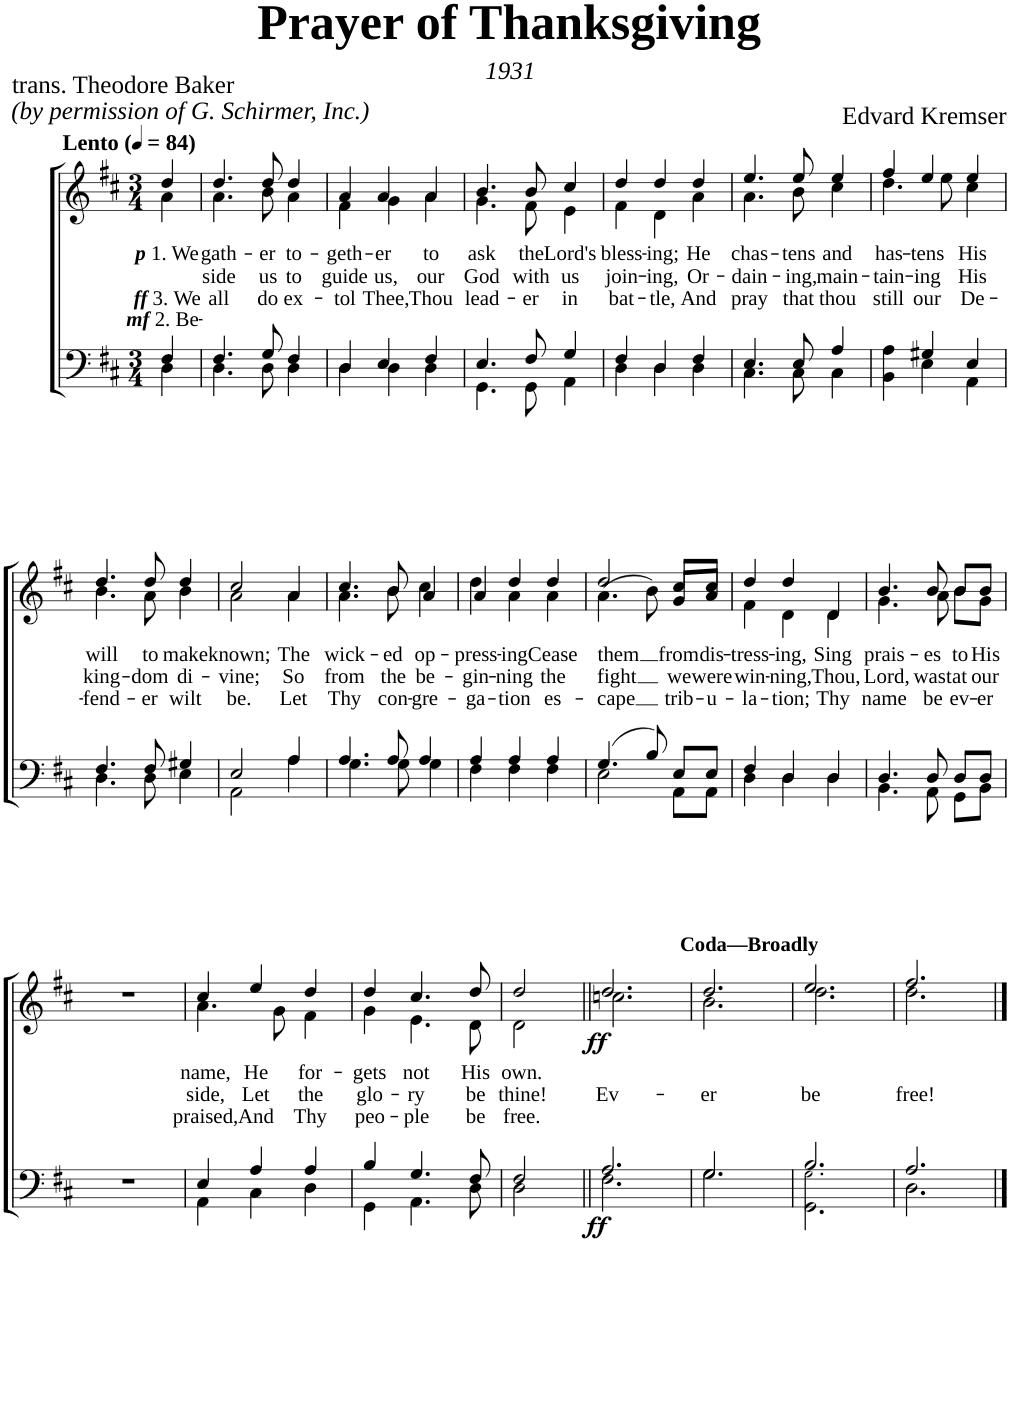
**kern	**dynam	**kern	**text	**text	**text	**dynam
*part2	*part2	*part1	*part1	*part1	*part1	*part1
*staff2	*staff2	*staff1	*staff1	*staff1	*staff1	*staff1
*I"Piano	*	*I"Piano	*	*	*	*
*I'Pno	*	*I'Pno	*	*	*	*
*clefF4	*	*clefG2	*	*	*	*
*k[f#c#]	*	*k[f#c#]	*	*	*	*
*M3/4	*	*M3/4	*	*	*	*
*MM84	*	*MM84	*	*	*	*
=1	=1	=1	=1	=1	=1	=1
*^	*	*	*	*	*	*
!	!	!	!LO:TX:a:B:t=Lento	!	!	!	!
!	!	!	!	!LO:LY:b	!LO:LY:b	!LO:LY:b	!
*	*	*	*^	*	*	*	*
4F#/	4D\	.	4dd/	4a\	p 1. We	mf 2. Be	ff 3. We	.
=2	=2	=2	=2	=2	=2	=2	=2	=2
!	!	!	!	!	!LO:LY:b	!LO:LY:b	!LO:LY:b	!
4.F#/	4.D\	.	4.dd/	4.a\	gath-	-side	all	.
!	!	!	!	!	!LO:LY:b	!LO:LY:b	!LO:LY:b	!
8G/	8D\	.	8dd/	8b\	-er	us	do	.
!	!	!	!	!	!LO:LY:b	!LO:LY:b	!LO:LY:b	!
4F#/	4D\	.	4dd/	4a\	to-	to	ex-	.
=3	=3	=3	=3	=3	=3	=3	=3	=3
!	!	!	!	!	!LO:LY:b	!LO:LY:b	!LO:LY:b	!
4D/	4D\	.	4a/	4f#\	-geth-	guide	-tol	.
!	!	!	!	!	!LO:LY:b	!LO:LY:b	!LO:LY:b	!
4E/	4D\	.	4a/	4g\	-er	us,	Thee,	.
!	!	!	!	!	!LO:LY:b	!LO:LY:b	!LO:LY:b	!
4F#/	4D\	.	4a\	4a/	to	our	Thou	.
=4	=4	=4	=4	=4	=4	=4	=4	=4
!	!	!	!	!	!LO:LY:b	!LO:LY:b	!LO:LY:b	!
4.E/	4.GG\	.	4.b/	4.g\	ask	God	lead-	.
!	!	!	!	!	!LO:LY:b	!LO:LY:b	!LO:LY:b	!
8F#/	8GG\	.	8b/	8f#\	the	with	-er	.
!	!	!	!	!	!LO:LY:b	!LO:LY:b	!LO:LY:b	!
4G/	4AA\	.	4cc#/	4e\	Lord's	us	in	.
=5	=5	=5	=5	=5	=5	=5	=5	=5
!	!	!	!	!	!LO:LY:b	!LO:LY:b	!LO:LY:b	!
4F#/	4D\	.	4dd/	4f#\	bless-	join-	bat-	.
!	!	!	!	!	!LO:LY:b	!LO:LY:b	!LO:LY:b	!
4D/	4D\	.	4dd/	4d\	-ing;	-ing,	-tle,	.
!	!	!	!	!	!LO:LY:b	!LO:LY:b	!LO:LY:b	!
4F#/	4D\	.	4dd/	4a\	He	Or-	And	.
=6	=6	=6	=6	=6	=6	=6	=6	=6
!	!	!	!	!	!LO:LY:b	!LO:LY:b	!LO:LY:b	!
4.E/	4.C#\	.	4.ee/	4.a\	chas-	-dain-	pray	.
!	!	!	!	!	!LO:LY:b	!LO:LY:b	!LO:LY:b	!
8E/	8C#\	.	8ee/	8b\	-tens	-ing,	that	.
!	!	!	!	!	!LO:LY:b	!LO:LY:b	!LO:LY:b	!
4A/	4C#\	.	4ee/	4cc#\	and	main-	thou	.
=7	=7	=7	=7	=7	=7	=7	=7	=7
!	!	!	!	!	!LO:LY:b	!LO:LY:b	!LO:LY:b	!
4A\	4BB\	.	4ff#/	4.dd\	has-	tain-	still	.
!	!	!	!	!	!LO:LY:b	!LO:LY:b	!LO:LY:b	!
4G#X/	4E\	.	4ee/	.	-tens	-ing	our	.
.	.	.	.	8ee\	.	.	.	.
!	!	!	!	!	!LO:LY:b	!LO:LY:b	!LO:LY:b	!
4E/	4AA\	.	4ee/	4cc#\	His	His	De-	.
!!LO:LB:g=z	!!
=8	=8	=8	=8	=8	=8	=8	=8	=8
!	!	!	!	!	!LO:LY:b	!LO:LY:b	!LO:LY:b	!
4.F#/	4.D\	.	4.dd/	4.b\	will	king-	-fend-	.
!	!	!	!	!	!LO:LY:b	!LO:LY:b	!LO:LY:b	!
8F#/	8D\	.	8dd/	8a\	to	-dom	-er	.
!	!	!	!	!	!LO:LY:b	!LO:LY:b	!LO:LY:b	!
4G#X/	4E\	.	4dd/	4b\	make	di-	wilt	.
=9	=9	=9	=9	=9	=9	=9	=9	=9
!	!	!	!	!	!LO:LY:b	!LO:LY:b	!LO:LY:b	!
2E/	2AA\	.	2cc#/	2a\	known;	-vine;	be.	.
!	!	!	!	!	!LO:LY:b	!LO:LY:b	!LO:LY:b	!
4A/	4A\	.	4a/	4a\	The	So	Let	.
=10	=10	=10	=10	=10	=10	=10	=10	=10
!	!	!	!	!	!LO:LY:b	!LO:LY:b	!LO:LY:b	!
4.A/	4.G\	.	4.cc#/	4.a\	wick-	from	Thy	.
!	!	!	!	!	!LO:LY:b	!LO:LY:b	!LO:LY:b	!
8A/	8G\	.	8b/	8b\	-ed	the	con-	.
!	!	!	!	!	!LO:LY:b	!LO:LY:b	!LO:LY:b	!
4A/	4G\	.	4a/	4cc#\	op-	be-	-gre-	.
=11	=11	=11	=11	=11	=11	=11	=11	=11
!	!	!	!	!	!LO:LY:b	!LO:LY:b	!LO:LY:b	!
4A/	4F#\	.	4a/	4dd\	-press-	-gin-	-ga-	.
!	!	!	!	!	!LO:LY:b	!LO:LY:b	!LO:LY:b	!
4A/	4F#\	.	4dd/	4a\	-ing	-ning	-tion	.
!	!	!	!	!	!LO:LY:b	!LO:LY:b	!LO:LY:b	!
4A/	4F#\	.	4dd/	4a\	Cease	the	es-	.
=12	=12	=12	=12	=12	=12	=12	=12	=12
!	!	!	!	!	!LO:LY:b	!LO:LY:b	!LO:LY:b	!
(4.G/	2E\	.	(4.a\	2dd/	them	fight	-cape	.
8B/)	.	.	8b\)	.	.	.	.	.
!	!	!	!	!	!LO:LY:b	!LO:LY:b	!LO:LY:b	!
8E/L	8AA\L	.	8g/L	8cc#/L	from	we	trib-	.
!	!	!	!	!	!LO:LY:b	!LO:LY:b	!LO:LY:b	!
8E/J	8AA\J	.	8a/J	8cc#/J	dis-	were	-u-	.
=13	=13	=13	=13	=13	=13	=13	=13	=13
!	!	!	!	!	!LO:LY:b	!LO:LY:b	!LO:LY:b	!
4F#/	4D\	.	4dd/	4f#\	-tress-	win-	-la-	.
!	!	!	!	!	!LO:LY:b	!LO:LY:b	!LO:LY:b	!
4D/	4D\	.	4dd/	4d\	-ing,	-ning,	-tion;	.
!	!	!	!	!	!LO:LY:b	!LO:LY:b	!LO:LY:b	!
4D/	4D\	.	4d\	4d/	Sing	Thou,	Thy	.
=14	=14	=14	=14	=14	=14	=14	=14	=14
!	!	!	!	!	!LO:LY:b	!LO:LY:b	!LO:LY:b	!
4.D/	4.BB\	.	4.b/	4.g\	prais-	Lord,	name	.
!	!	!	!	!	!LO:LY:b	!LO:LY:b	!LO:LY:b	!
8D/	8AA\	.	8b/	8a\	-es	wast	be	.
!	!	!	!	!	!LO:LY:b	!LO:LY:b	!LO:LY:b	!
8D/L	8GG\L	.	8b/L	8b\L	to	at	ev-	.
!	!	!	!	!	!LO:LY:b	!LO:LY:b	!LO:LY:b	!
8D/J	8BB\J	.	8b/J	8g\J	His	our	-er	.
*v	*v	*	*	*	*	*	*	*
*	*	*v	*v	*	*	*	*
!!LO:LB:g=z
=15	=15	=15	=15	=15	=15	=15
2.r	.	2.r	.	.	.	.
=16	=16	=16	=16	=16	=16	=16
*^	*	*	*	*	*	*
!	!	!	!	!LO:LY:b	!LO:LY:b	!LO:LY:b	!
*	*	*	*^	*	*	*	*
4E/	4AA\	.	4cc#/	4.a\	name,	side,	praised,	.
!	!	!	!	!	!LO:LY:b	!LO:LY:b	!LO:LY:b	!
4A/	4C#\	.	4ee/	.	He	Let	And	.
.	.	.	.	8g\	.	.	.	.
!	!	!	!	!	!LO:LY:b	!LO:LY:b	!LO:LY:b	!
4A/	4D\	.	4dd/	4f#\	for-	the	Thy	.
=17	=17	=17	=17	=17	=17	=17	=17	=17
!	!	!	!	!	!LO:LY:b	!LO:LY:b	!LO:LY:b	!
4B/	4GG\	.	4dd/	4g\	-gets	glo-	peo-	.
!	!	!	!	!	!LO:LY:b	!LO:LY:b	!LO:LY:b	!
4.G/	4.AA\	.	4.cc#/	4.e\	not	-ry	-ple	.
!	!	!	!	!	!LO:LY:b	!LO:LY:b	!LO:LY:b	!
8F#/	8D\	.	8dd/	8d\	His	be	be	.
=18	=18	=18	=18	=18	=18	=18	=18	=18
!	!	!	!	!	!LO:LY:b	!LO:LY:b	!LO:LY:b	!
2F#/	2D\	.	2dd/	2d\	own.	thine!	free.	.
=19||	=19||	=19||	=19||	=19||	=19||	=19||	=19||	=19||
!	!	!	!LO:TX:a:B:t=Coda—Broadly	!	!	!	!	!
!	!	!LO:DY:b	!	!	!	!LO:LY:b	!	!LO:DY:b
2.A/	2.F#\	ff	2.dd/	2.ccn\	.	Ev-	.	ff
=20	=20	=20	=20	=20	=20	=20	=20	=20
!	!	!	!	!	!	!LO:LY:b	!	!
2.G/	2.G\	.	2.dd/	2.b\	.	-er	.	.
=21	=21	=21	=21	=21	=21	=21	=21	=21
!	!	!	!	!	!	!LO:LY:b	!	!
2.B/	2.GG\ 2.G!\	.	2.ee/	2.dd\	.	be	.	.
=22	=22	=22	=22	=22	=22	=22	=22	=22
!	!	!	!	!	!	!LO:LY:b	!	!
2.A/	2.D\	.	2.ff#/	2.dd\	.	free!	.	.
*v	*v	*	*	*	*	*	*	*
*	*	*v	*v	*	*	*	*
==	==	==	==	==	==	==
*-	*-	*-	*-	*-	*-	*-
